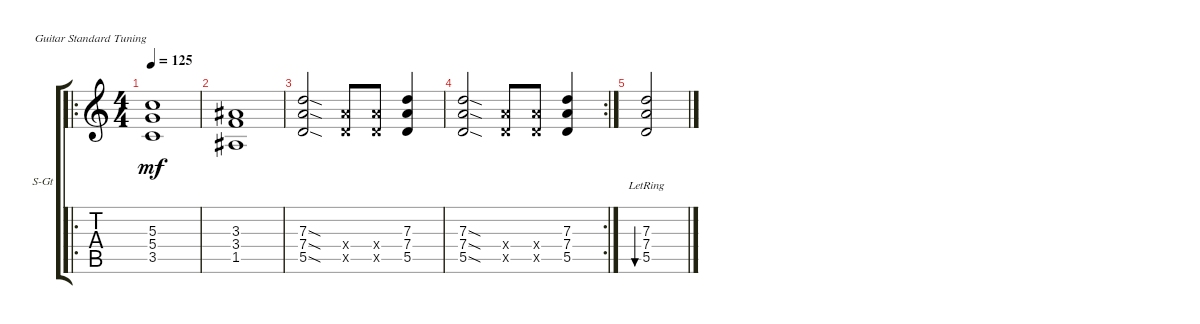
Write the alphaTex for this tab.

\defaultSystemsLayout 4
\bracketExtendMode groupsimilarinstruments
\firstSystemTrackNameOrientation horizontal
\otherSystemsTrackNameOrientation horizontal
\track ("Steel Guitar" "S-Gt") {instrument acousticguitarsteel}
\staff {score tabs}
\tuning (E4 B3 G3 D3 A2 E2)
\ro
\ts (4 4)
\tempo 125
\clef g2
\ks c
(3.5 5.4 5.3).1{dy mf} |
(1.5 3.4 3.3).1 |
(5.5{sod} 7.4{sod} 7.3{sod}).2 (5.5{x} 7.4{x}).8 (5.5{x} 7.4{x}).8 (5.5 7.4 7.3).4 |
\rc 2
(5.5{sod} 7.4{sod} 7.3{sod}).2 (5.5{x} 7.4{x}).8 (5.5{x} 7.4{x}).8 (5.5 7.4 7.3).4 |
(5.5{lr} 7.4{lr} 7.3{lr}).2{bu 222}
